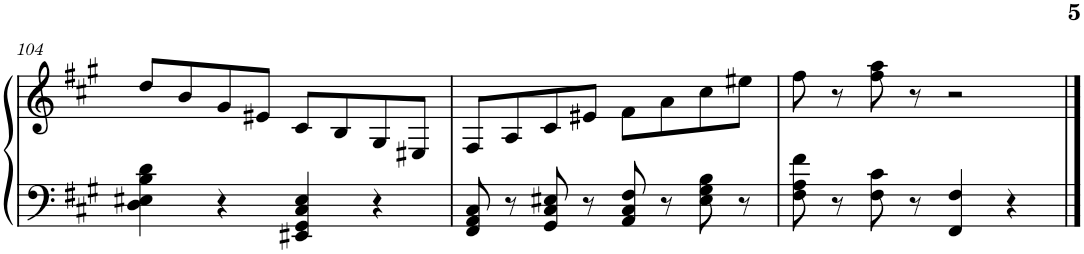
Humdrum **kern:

**kern	**kern
*part1	*part1
*staff2	*staff1
*I"Piano	*
*I'Pno.	*
!!LO:PB:g=z
*clefG2	*clefG2
*k[f#c#g#]	*k[f#c#g#]
*M4/4	*M4/4
=104	=104
4D\ 4E#X\ 4B\ 4d\	8dd/L
.	8b/
4r	8g#/
.	8e#X/J
4EE#X/ 4GG#/ 4C#/ 4E#/	8c#/L
.	8B/
4r	8G#/
.	8E#X/J
=105	=105
8FF#/ 8AA/ 8C#/	8F#/L
8r	8A/
8GG#/ 8C#/ 8E#X/	8c#/
8r	8e#X/J
8AA/ 8C#/ 8F#/	8f#\L
8r	8a\
8E#\ 8G#\ 8B\	8cc#\
8r	8ee#X\J
=106	=106
8F#\ 8A\ 8f#\	8ff#\
8r	8r
8F#\ 8c#\	8ff#\ 8aa\
8r	8r
4FF#/ 4F#/	2r
4r	.
==	==
*-	*-
